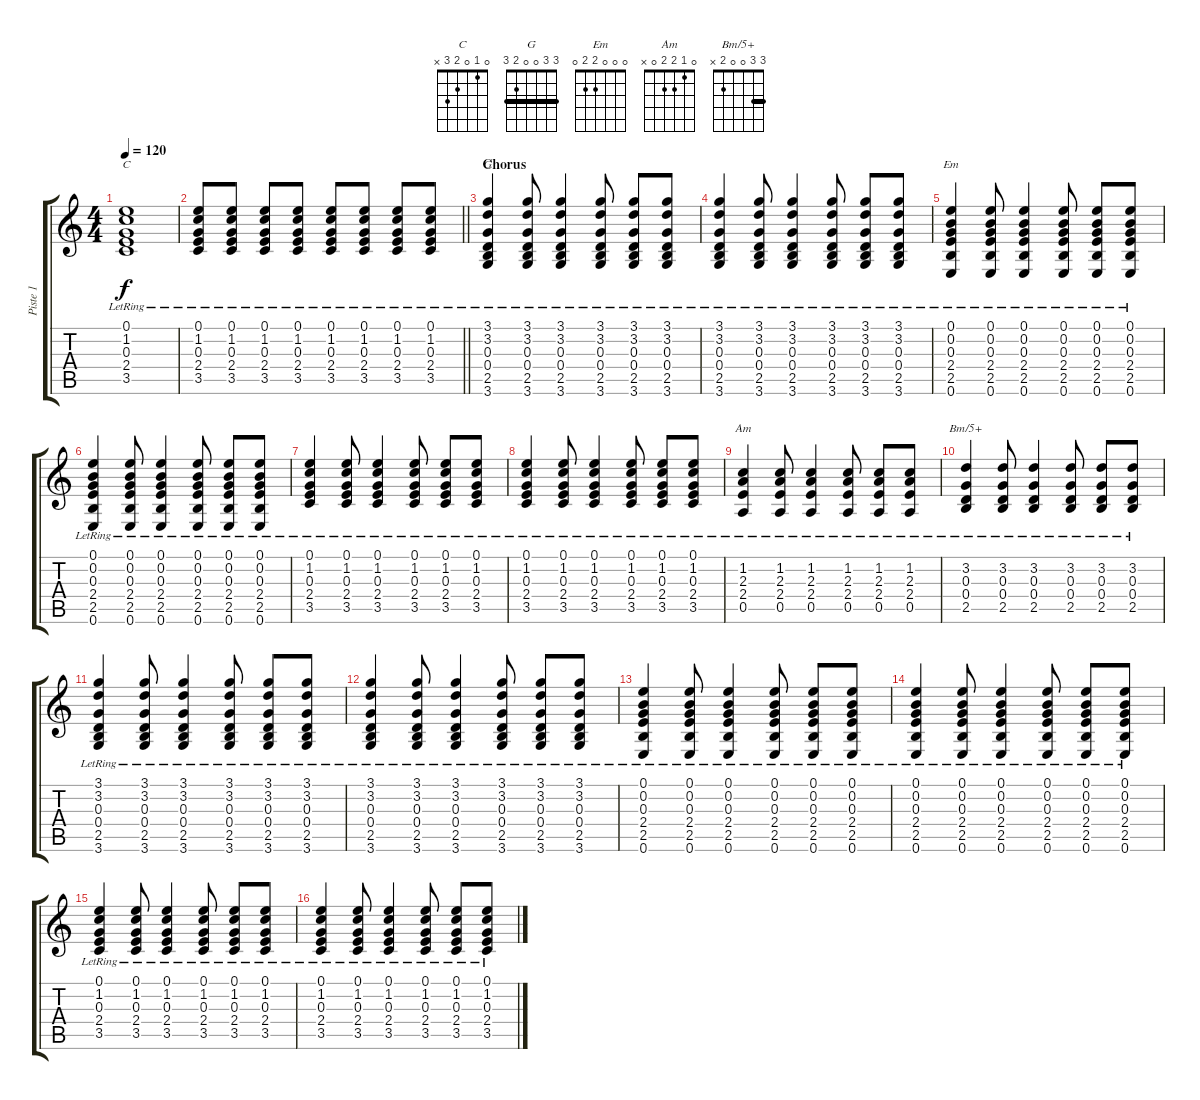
\track ("Piste 1" "Piste 1") {instrument acousticguitarsteel}
\staff {score tabs}
\tuning (E4 B3 G3 D3 A2 E2) {hide}
\chord ("C" 0 1 0 2 3 x)
\chord ("G" 3 3 0 0 2 3) {barre 3}
\chord ("Em" 0 0 0 2 2 0)
\chord ("Am" 0 1 2 2 0 x)
\chord ("Bm/5+" 3 3 0 0 2 x) {barre 3}
\ts (4 4)
\tempo 120
\clef g2
\ks c
(0.1{lr} 1.2{lr} 0.3{lr} 2.4{lr} 3.5{lr}).1{ch "C" dy f} |
\barLineRight lightlight
(0.1{lr} 1.2{lr} 0.3{lr} 2.4{lr} 3.5{lr}).8 (0.1{lr} 1.2{lr} 0.3{lr} 2.4{lr} 3.5{lr}).8 (0.1{lr} 1.2{lr} 0.3{lr} 2.4{lr} 3.5{lr}).8 (0.1{lr} 1.2{lr} 0.3{lr} 2.4{lr} 3.5{lr}).8 (0.1{lr} 1.2{lr} 0.3{lr} 2.4{lr} 3.5{lr}).8 (0.1{lr} 1.2{lr} 0.3{lr} 2.4{lr} 3.5{lr}).8 (0.1{lr} 1.2{lr} 0.3{lr} 2.4{lr} 3.5{lr}).8 (0.1{lr} 1.2{lr} 0.3{lr} 2.4{lr} 3.5{lr}).8 |
\section ("" "Chorus")
(3.1{lr} 3.2{lr} 0.3{lr} 0.4{lr} 2.5{lr} 3.6{lr}).4{ch "G"} (3.1{lr} 3.2{lr} 0.3{lr} 0.4{lr} 2.5{lr} 3.6{lr}).8 (3.1{lr} 3.2{lr} 0.3{lr} 0.4{lr} 2.5{lr} 3.6{lr}).4 (3.1{lr} 3.2{lr} 0.3{lr} 0.4{lr} 2.5{lr} 3.6{lr}).8 (3.1{lr} 3.2{lr} 0.3{lr} 0.4{lr} 2.5{lr} 3.6{lr}).8 (3.1{lr} 3.2{lr} 0.3{lr} 0.4{lr} 2.5{lr} 3.6{lr}).8 |
(3.1{lr} 3.2{lr} 0.3{lr} 0.4{lr} 2.5{lr} 3.6{lr}).4 (3.1{lr} 3.2{lr} 0.3{lr} 0.4{lr} 2.5{lr} 3.6{lr}).8 (3.1{lr} 3.2{lr} 0.3{lr} 0.4{lr} 2.5{lr} 3.6{lr}).4 (3.1{lr} 3.2{lr} 0.3{lr} 0.4{lr} 2.5{lr} 3.6{lr}).8 (3.1{lr} 3.2{lr} 0.3{lr} 0.4{lr} 2.5{lr} 3.6{lr}).8 (3.1{lr} 3.2{lr} 0.3{lr} 0.4{lr} 2.5{lr} 3.6{lr}).8 |
(0.1{lr} 0.2{lr} 0.3{lr} 2.4{lr} 2.5{lr} 0.6{lr}).4{ch "Em"} (0.1{lr} 0.2{lr} 0.3{lr} 2.4{lr} 2.5{lr} 0.6{lr}).8 (0.1{lr} 0.2{lr} 0.3{lr} 2.4{lr} 2.5{lr} 0.6{lr}).4 (0.1{lr} 0.2{lr} 0.3{lr} 2.4{lr} 2.5{lr} 0.6{lr}).8 (0.1{lr} 0.2{lr} 0.3{lr} 2.4{lr} 2.5{lr} 0.6{lr}).8 (0.1{lr} 0.2{lr} 0.3{lr} 2.4{lr} 2.5{lr} 0.6{lr}).8 |
(0.1{lr} 0.2{lr} 0.3{lr} 2.4{lr} 2.5{lr} 0.6{lr}).4 (0.1{lr} 0.2{lr} 0.3{lr} 2.4{lr} 2.5{lr} 0.6{lr}).8 (0.1{lr} 0.2{lr} 0.3{lr} 2.4{lr} 2.5{lr} 0.6{lr}).4 (0.1{lr} 0.2{lr} 0.3{lr} 2.4{lr} 2.5{lr} 0.6{lr}).8 (0.1{lr} 0.2{lr} 0.3{lr} 2.4{lr} 2.5{lr} 0.6{lr}).8 (0.1{lr} 0.2{lr} 0.3{lr} 2.4{lr} 2.5{lr} 0.6{lr}).8 |
(0.1{lr} 1.2{lr} 0.3{lr} 2.4{lr} 3.5{lr}).4 (0.1{lr} 1.2{lr} 0.3{lr} 2.4{lr} 3.5{lr}).8 (0.1{lr} 1.2{lr} 0.3{lr} 2.4{lr} 3.5{lr}).4 (0.1{lr} 1.2{lr} 0.3{lr} 2.4{lr} 3.5{lr}).8 (0.1{lr} 1.2{lr} 0.3{lr} 2.4{lr} 3.5{lr}).8 (0.1{lr} 1.2{lr} 0.3{lr} 2.4{lr} 3.5{lr}).8 |
(0.1{lr} 1.2{lr} 0.3{lr} 2.4{lr} 3.5{lr}).4 (0.1{lr} 1.2{lr} 0.3{lr} 2.4{lr} 3.5{lr}).8 (0.1{lr} 1.2{lr} 0.3{lr} 2.4{lr} 3.5{lr}).4 (0.1{lr} 1.2{lr} 0.3{lr} 2.4{lr} 3.5{lr}).8 (0.1{lr} 1.2{lr} 0.3{lr} 2.4{lr} 3.5{lr}).8 (0.1{lr} 1.2{lr} 0.3{lr} 2.4{lr} 3.5{lr}).8 |
(1.2{lr} 2.3{lr} 2.4{lr} 0.5{lr}).4{ch "Am"} (1.2{lr} 2.3{lr} 2.4{lr} 0.5{lr}).8 (1.2{lr} 2.3{lr} 2.4{lr} 0.5{lr}).4 (1.2{lr} 2.3{lr} 2.4{lr} 0.5{lr}).8 (1.2{lr} 2.3{lr} 2.4{lr} 0.5{lr}).8 (1.2{lr} 2.3{lr} 2.4{lr} 0.5{lr}).8 |
(3.2{lr} 0.3{lr} 0.4{lr} 2.5{lr}).4{ch "Bm/5+"} (3.2{lr} 0.3{lr} 0.4{lr} 2.5{lr}).8 (3.2{lr} 0.3{lr} 0.4{lr} 2.5{lr}).4 (3.2{lr} 0.3{lr} 0.4{lr} 2.5{lr}).8 (3.2{lr} 0.3{lr} 0.4{lr} 2.5{lr}).8 (3.2{lr} 0.3{lr} 0.4{lr} 2.5{lr}).8 |
(3.1{lr} 3.2{lr} 0.3{lr} 0.4{lr} 2.5{lr} 3.6{lr}).4 (3.1{lr} 3.2{lr} 0.3{lr} 0.4{lr} 2.5{lr} 3.6{lr}).8 (3.1{lr} 3.2{lr} 0.3{lr} 0.4{lr} 2.5{lr} 3.6{lr}).4 (3.1{lr} 3.2{lr} 0.3{lr} 0.4{lr} 2.5{lr} 3.6{lr}).8 (3.1{lr} 3.2{lr} 0.3{lr} 0.4{lr} 2.5{lr} 3.6{lr}).8 (3.1{lr} 3.2{lr} 0.3{lr} 0.4{lr} 2.5{lr} 3.6{lr}).8 |
(3.1{lr} 3.2{lr} 0.3{lr} 0.4{lr} 2.5{lr} 3.6{lr}).4 (3.1{lr} 3.2{lr} 0.3{lr} 0.4{lr} 2.5{lr} 3.6{lr}).8 (3.1{lr} 3.2{lr} 0.3{lr} 0.4{lr} 2.5{lr} 3.6{lr}).4 (3.1{lr} 3.2{lr} 0.3{lr} 0.4{lr} 2.5{lr} 3.6{lr}).8 (3.1{lr} 3.2{lr} 0.3{lr} 0.4{lr} 2.5{lr} 3.6{lr}).8 (3.1{lr} 3.2{lr} 0.3{lr} 0.4{lr} 2.5{lr} 3.6{lr}).8 |
(0.1{lr} 0.2{lr} 0.3{lr} 2.4{lr} 2.5{lr} 0.6{lr}).4 (0.1{lr} 0.2{lr} 0.3{lr} 2.4{lr} 2.5{lr} 0.6{lr}).8 (0.1{lr} 0.2{lr} 0.3{lr} 2.4{lr} 2.5{lr} 0.6{lr}).4 (0.1{lr} 0.2{lr} 0.3{lr} 2.4{lr} 2.5{lr} 0.6{lr}).8 (0.1{lr} 0.2{lr} 0.3{lr} 2.4{lr} 2.5{lr} 0.6{lr}).8 (0.1{lr} 0.2{lr} 0.3{lr} 2.4{lr} 2.5{lr} 0.6{lr}).8 |
(0.1{lr} 0.2{lr} 0.3{lr} 2.4{lr} 2.5{lr} 0.6{lr}).4 (0.1{lr} 0.2{lr} 0.3{lr} 2.4{lr} 2.5{lr} 0.6{lr}).8 (0.1{lr} 0.2{lr} 0.3{lr} 2.4{lr} 2.5{lr} 0.6{lr}).4 (0.1{lr} 0.2{lr} 0.3{lr} 2.4{lr} 2.5{lr} 0.6{lr}).8 (0.1{lr} 0.2{lr} 0.3{lr} 2.4{lr} 2.5{lr} 0.6{lr}).8 (0.1{lr} 0.2{lr} 0.3{lr} 2.4{lr} 2.5{lr} 0.6{lr}).8 |
(0.1{lr} 1.2{lr} 0.3{lr} 2.4{lr} 3.5{lr}).4 (0.1{lr} 1.2{lr} 0.3{lr} 2.4{lr} 3.5{lr}).8 (0.1{lr} 1.2{lr} 0.3{lr} 2.4{lr} 3.5{lr}).4 (0.1{lr} 1.2{lr} 0.3{lr} 2.4{lr} 3.5{lr}).8 (0.1{lr} 1.2{lr} 0.3{lr} 2.4{lr} 3.5{lr}).8 (0.1{lr} 1.2{lr} 0.3{lr} 2.4{lr} 3.5{lr}).8 |
(0.1{lr} 1.2{lr} 0.3{lr} 2.4{lr} 3.5{lr}).4 (0.1{lr} 1.2{lr} 0.3{lr} 2.4{lr} 3.5{lr}).8 (0.1{lr} 1.2{lr} 0.3{lr} 2.4{lr} 3.5{lr}).4 (0.1{lr} 1.2{lr} 0.3{lr} 2.4{lr} 3.5{lr}).8 (0.1{lr} 1.2{lr} 0.3{lr} 2.4{lr} 3.5{lr}).8 (0.1{lr} 1.2{lr} 0.3{lr} 2.4{lr} 3.5{lr}).8
